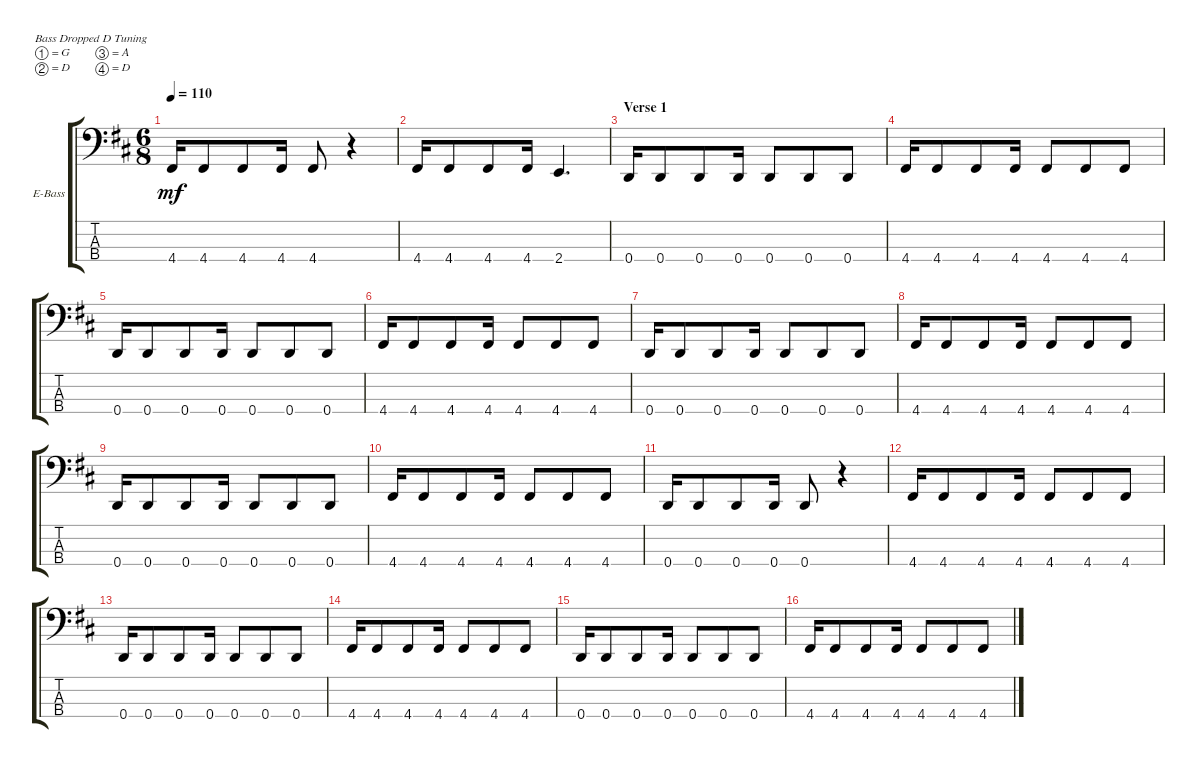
\defaultSystemsLayout 4
\bracketExtendMode groupsimilarinstruments
\firstSystemTrackNameOrientation horizontal
\otherSystemsTrackNameOrientation horizontal
\track ("Electric Bass" "E-Bass") {instrument electricbassfinger}
\staff {score tabs}
\tuning (G2 D2 A1 D1)
\ts (6 8)
\tempo 110
\clef f4
\ks d
4.4.16{dy mf} 4.4.8 4.4.8 4.4.16 4.4.8 r.4 |
4.4.16 4.4.8 4.4.8 4.4.16 2.4.4{d} |
\section ("" "Verse 1")
0.4.16 0.4.8 0.4.8 0.4.16 0.4.8 0.4.8 0.4.8 |
4.4.16 4.4.8 4.4.8 4.4.16 4.4.8 4.4.8 4.4.8 |
0.4.16 0.4.8 0.4.8 0.4.16 0.4.8 0.4.8 0.4.8 |
4.4.16 4.4.8 4.4.8 4.4.16 4.4.8 4.4.8 4.4.8 |
0.4.16 0.4.8 0.4.8 0.4.16 0.4.8 0.4.8 0.4.8 |
4.4.16 4.4.8 4.4.8 4.4.16 4.4.8 4.4.8 4.4.8 |
0.4.16 0.4.8 0.4.8 0.4.16 0.4.8 0.4.8 0.4.8 |
4.4.16 4.4.8 4.4.8 4.4.16 4.4.8 4.4.8 4.4.8 |
0.4.16 0.4.8 0.4.8 0.4.16 0.4.8 r.4 |
4.4.16 4.4.8 4.4.8 4.4.16 4.4.8 4.4.8 4.4.8 |
0.4.16 0.4.8 0.4.8 0.4.16 0.4.8 0.4.8 0.4.8 |
4.4.16 4.4.8 4.4.8 4.4.16 4.4.8 4.4.8 4.4.8 |
0.4.16 0.4.8 0.4.8 0.4.16 0.4.8 0.4.8 0.4.8 |
4.4.16 4.4.8 4.4.8 4.4.16 4.4.8 4.4.8 4.4.8
